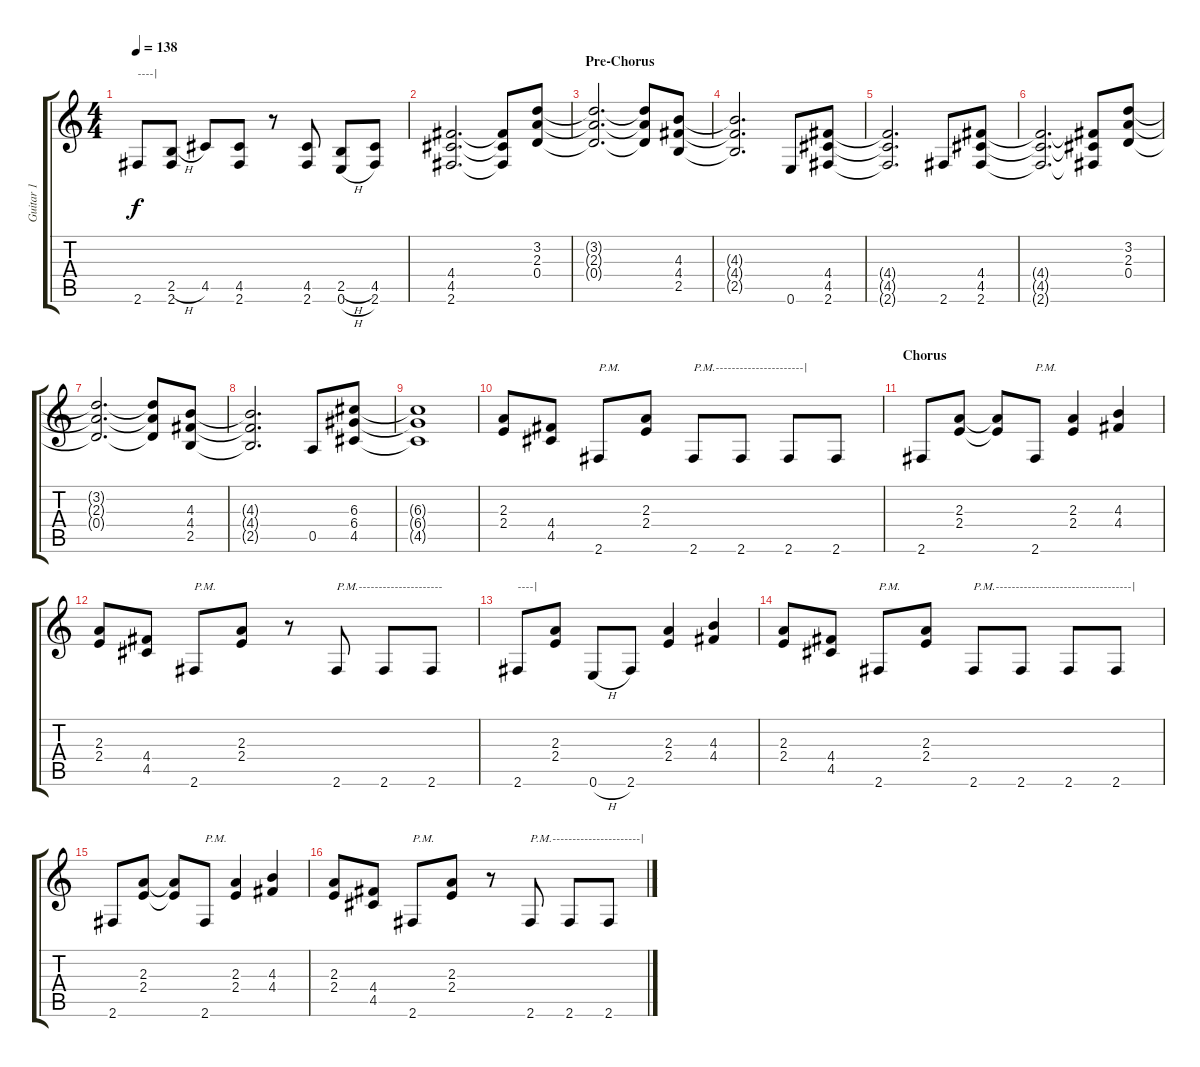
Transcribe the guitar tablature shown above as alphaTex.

\track ("Guitar 1" "Guitar 1") {instrument overdrivenguitar}
\staff {score tabs}
\tuning (E4 B3 G3 D3 A2 E2) {hide}
\ts (4 4)
\tempo 138
\clef g2
\ks c
2.6.8{txt "----|" dy f} (2.5{h} 2.6).8 4.5.8 (4.5 2.6).8 r.8 (4.5 2.6).8 (2.5{h} 0.6{h}).8 (4.5 2.6).8 |
(4.4 4.5 2.6).2{d} (4.4{t} 4.5{t} 2.6{t}).8 (3.2 2.3 0.4).8 |
\section ("" "Pre-Chorus")
(3.2{t} 2.3{t} 0.4{t}).2{d} (3.2{t} 2.3{t} 0.4{t}).8 (4.3 4.4 2.5).8 |
(4.3{t} 4.4{t} 2.5{t}).2{d} 0.6.8 (4.4 4.5 2.6).8 |
(4.4{t} 4.5{t} 2.6{t}).2{d} 2.6.8 (4.4 4.5 2.6).8 |
(4.4{t} 4.5{t} 2.6{t}).2{d} (4.4{t} 4.5{t} 2.6{t}).8 (3.2 2.3 0.4).8 |
(3.2{t} 2.3{t} 0.4{t}).2{d} (3.2{t} 2.3{t} 0.4{t}).8 (4.3 4.4 2.5).8 |
(4.3{t} 4.4{t} 2.5{t}).2{d} 0.5.8 (6.3 6.4 4.5).8 |
(6.3{t} 6.4{t} 4.5{t}).1 |
(2.3 2.4).8 (4.4 4.5).8 2.6.8{txt "P.M."} (2.3 2.4).8 2.6.8{txt "P.M.----------------------|"} 2.6.8 2.6.8 2.6.8 |
\section ("" "Chorus")
2.6.8 (2.3 2.4).8 (2.3{t} 2.4{t}).8 2.6.8{txt "P.M."} (2.3 2.4).4 (4.3 4.4).4 |
(2.3 2.4).8 (4.4 4.5).8 2.6.8{txt "P.M."} (2.3 2.4).8 r.8 2.6.8{txt "P.M.---------------------"} 2.6.8 2.6.8 |
2.6.8{txt "----|"} (2.3 2.4).8 0.6{h}.8 2.6.8 (2.3 2.4).4 (4.3 4.4).4 |
(2.3 2.4).8 (4.4 4.5).8 2.6.8{txt "P.M."} (2.3 2.4).8 2.6.8{txt "P.M.----------------------------------|"} 2.6.8 2.6.8 2.6.8 |
2.6.8 (2.3 2.4).8 (2.3{t} 2.4{t}).8 2.6.8{txt "P.M."} (2.3 2.4).4 (4.3 4.4).4 |
(2.3 2.4).8 (4.4 4.5).8 2.6.8{txt "P.M."} (2.3 2.4).8 r.8 2.6.8{txt "P.M.----------------------|"} 2.6.8 2.6.8
